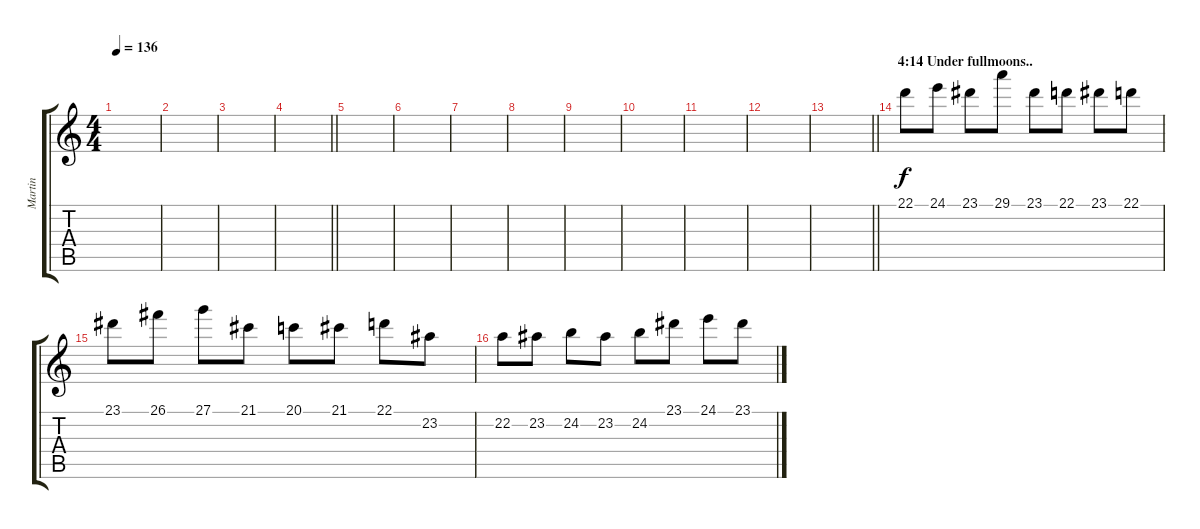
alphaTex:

\track ("Martin" "Martin") {instrument musicbox}
\staff {score tabs}
\tuning (E4 B3 G3 D3 A2 D2) {hide}
\ts (4 4)
\tempo 136
\clef g2
\ks c
|
|
|
\barLineRight lightlight
|
|
|
|
|
|
|
|
|
\barLineRight lightlight
|
\section ("" "4:14 Under fullmoons..")
22.1.8 24.1.8 23.1.8 29.1.8 23.1.8 22.1.8 23.1.8 22.1.8 |
23.1.8 26.1.8 27.1.8 21.1.8 20.1.8 21.1.8 22.1.8 23.2.8 |
22.2.8 23.2.8 24.2.8 23.2.8 24.2.8 23.1.8 24.1.8 23.1.8
